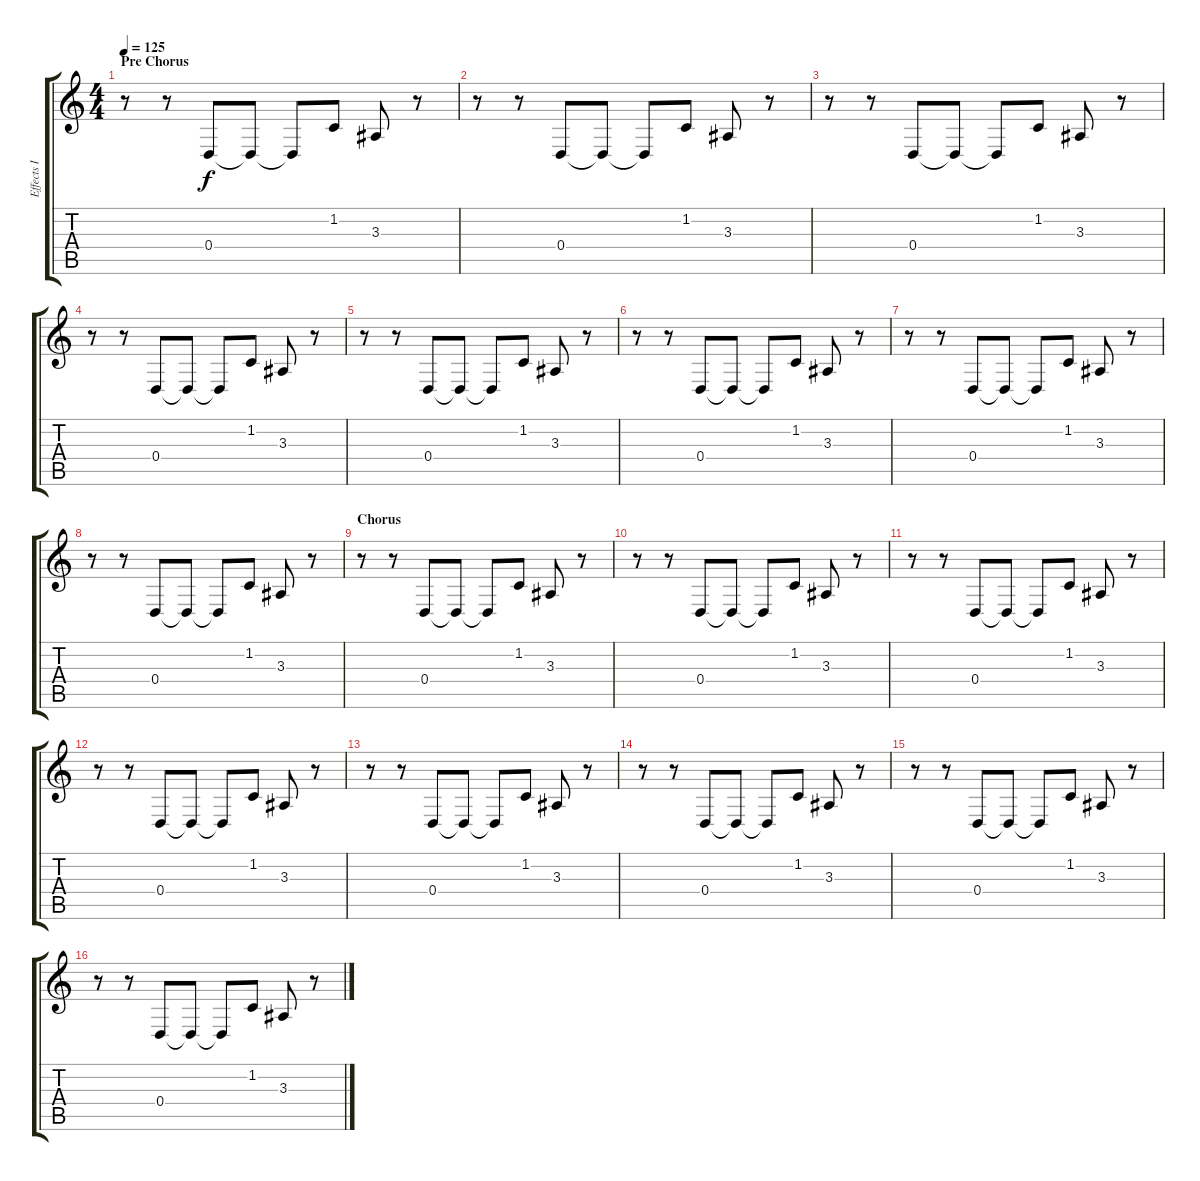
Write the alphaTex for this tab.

\track ("Effects I" "Effects I") {instrument pad6metallic}
\staff {score tabs}
\tuning (E4 B3 G3 D3 A2 E2) {hide}
\ts (4 4)
\section ("" "Pre Chorus")
\tempo 125
\clef g2
\ks c
r.8{dy f} r.8 0.4.8 0.4{t}.8 0.4{t}.8 1.2.8 3.3.8 r.8 |
r.8 r.8 0.4.8 0.4{t}.8 0.4{t}.8 1.2.8 3.3.8 r.8 |
r.8 r.8 0.4.8 0.4{t}.8 0.4{t}.8 1.2.8 3.3.8 r.8 |
r.8 r.8 0.4.8 0.4{t}.8 0.4{t}.8 1.2.8 3.3.8 r.8 |
r.8 r.8 0.4.8 0.4{t}.8 0.4{t}.8 1.2.8 3.3.8 r.8 |
r.8 r.8 0.4.8 0.4{t}.8 0.4{t}.8 1.2.8 3.3.8 r.8 |
r.8 r.8 0.4.8 0.4{t}.8 0.4{t}.8 1.2.8 3.3.8 r.8 |
r.8 r.8 0.4.8 0.4{t}.8 0.4{t}.8 1.2.8 3.3.8 r.8 |
\section ("" "Chorus")
r.8 r.8 0.4.8 0.4{t}.8 0.4{t}.8 1.2.8 3.3.8 r.8 |
r.8 r.8 0.4.8 0.4{t}.8 0.4{t}.8 1.2.8 3.3.8 r.8 |
r.8 r.8 0.4.8 0.4{t}.8 0.4{t}.8 1.2.8 3.3.8 r.8 |
r.8 r.8 0.4.8 0.4{t}.8 0.4{t}.8 1.2.8 3.3.8 r.8 |
r.8 r.8 0.4.8 0.4{t}.8 0.4{t}.8 1.2.8 3.3.8 r.8 |
r.8 r.8 0.4.8 0.4{t}.8 0.4{t}.8 1.2.8 3.3.8 r.8 |
r.8 r.8 0.4.8 0.4{t}.8 0.4{t}.8 1.2.8 3.3.8 r.8 |
r.8 r.8 0.4.8 0.4{t}.8 0.4{t}.8 1.2.8 3.3.8 r.8
